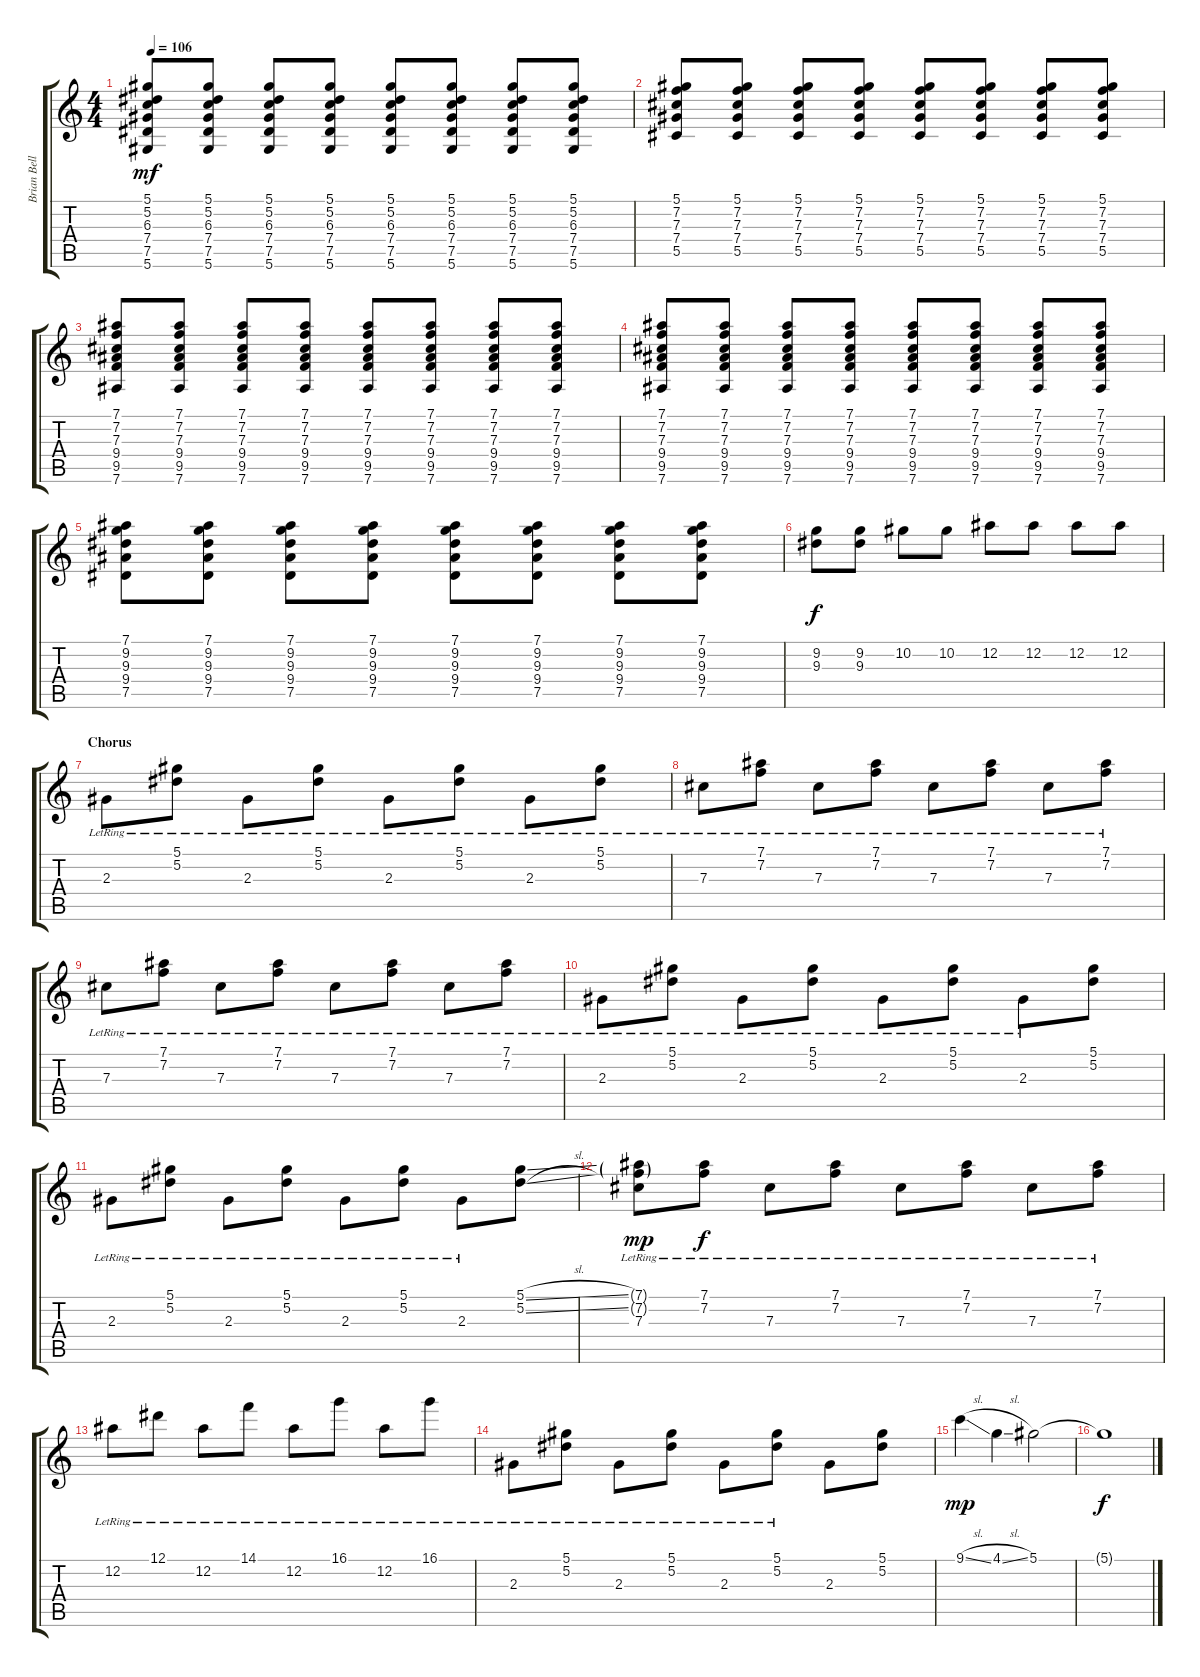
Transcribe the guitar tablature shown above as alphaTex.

\track ("Brian Bell" "Brian Bell") {instrument distortionguitar}
\staff {score tabs}
\tuning (Eb4 Bb3 Gb3 Db3 Ab2 Eb2) {hide}
\ts (4 4)
\tempo 106
\clef g2
\ks c
(5.1 5.2 6.3 7.4 7.5 5.6).8{dy mf} (5.1 5.2 6.3 7.4 7.5 5.6).8 (5.1 5.2 6.3 7.4 7.5 5.6).8 (5.1 5.2 6.3 7.4 7.5 5.6).8 (5.1 5.2 6.3 7.4 7.5 5.6).8 (5.1 5.2 6.3 7.4 7.5 5.6).8 (5.1 5.2 6.3 7.4 7.5 5.6).8 (5.1 5.2 6.3 7.4 7.5 5.6).8 |
(5.1 7.2 7.3 7.4 5.5).8 (5.1 7.2 7.3 7.4 5.5).8 (5.1 7.2 7.3 7.4 5.5).8 (5.1 7.2 7.3 7.4 5.5).8 (5.1 7.2 7.3 7.4 5.5).8 (5.1 7.2 7.3 7.4 5.5).8 (5.1 7.2 7.3 7.4 5.5).8 (5.1 7.2 7.3 7.4 5.5).8 |
(7.1 7.2 7.3 9.4 9.5 7.6).8 (7.1 7.2 7.3 9.4 9.5 7.6).8 (7.1 7.2 7.3 9.4 9.5 7.6).8 (7.1 7.2 7.3 9.4 9.5 7.6).8 (7.1 7.2 7.3 9.4 9.5 7.6).8 (7.1 7.2 7.3 9.4 9.5 7.6).8 (7.1 7.2 7.3 9.4 9.5 7.6).8 (7.1 7.2 7.3 9.4 9.5 7.6).8 |
(7.1 7.2 7.3 9.4 9.5 7.6).8 (7.1 7.2 7.3 9.4 9.5 7.6).8 (7.1 7.2 7.3 9.4 9.5 7.6).8 (7.1 7.2 7.3 9.4 9.5 7.6).8 (7.1 7.2 7.3 9.4 9.5 7.6).8 (7.1 7.2 7.3 9.4 9.5 7.6).8 (7.1 7.2 7.3 9.4 9.5 7.6).8 (7.1 7.2 7.3 9.4 9.5 7.6).8 |
(7.1 9.2 9.3 9.4 7.5).8 (7.1 9.2 9.3 9.4 7.5).8 (7.1 9.2 9.3 9.4 7.5).8 (7.1 9.2 9.3 9.4 7.5).8 (7.1 9.2 9.3 9.4 7.5).8 (7.1 9.2 9.3 9.4 7.5).8 (7.1 9.2 9.3 9.4 7.5).8 (7.1 9.2 9.3 9.4 7.5).8 |
(9.2 9.3).8{dy f} (9.2 9.3).8 10.2.8 10.2.8 12.2.8 12.2.8 12.2.8 12.2.8 |
\section ("" "Chorus")
2.3{lr}.8 (5.1{lr} 5.2{lr}).8 2.3{lr}.8 (5.1{lr} 5.2{lr}).8 2.3{lr}.8 (5.1{lr} 5.2{lr}).8 2.3{lr}.8 (5.1{lr} 5.2{lr}).8 |
7.3{lr}.8 (7.1{lr} 7.2{lr}).8 7.3{lr}.8 (7.1{lr} 7.2{lr}).8 7.3{lr}.8 (7.1{lr} 7.2{lr}).8 7.3{lr}.8 (7.1{lr} 7.2{lr}).8 |
7.3{lr}.8 (7.1{lr} 7.2{lr}).8 7.3{lr}.8 (7.1{lr} 7.2{lr}).8 7.3{lr}.8 (7.1{lr} 7.2{lr}).8 7.3{lr}.8 (7.1{lr} 7.2{lr}).8 |
2.3{lr}.8 (5.1{lr} 5.2{lr}).8 2.3{lr}.8 (5.1{lr} 5.2{lr}).8 2.3{lr}.8 (5.1{lr} 5.2{lr}).8 2.3{lr}.8 (5.1 5.2).8 |
2.3{lr}.8 (5.1{lr} 5.2{lr}).8 2.3{lr}.8 (5.1{lr} 5.2{lr}).8 2.3{lr}.8 (5.1{lr} 5.2{lr}).8 2.3{lr}.8 (5.1{sl} 5.2{sl}).8 |
(7.1{g} 7.2{g} 7.3{lr}).8{dy mp} (7.1{lr} 7.2{lr}).8{dy f} 7.3{lr}.8 (7.1{lr} 7.2{lr}).8 7.3{lr}.8 (7.1{lr} 7.2{lr}).8 7.3{lr}.8 (7.1{lr} 7.2{lr}).8 |
12.2{lr}.8 12.1{lr}.8 12.2{lr}.8 14.1{lr}.8 12.2{lr}.8 16.1{lr}.8 12.2{lr}.8 16.1{lr}.8 |
2.3{lr}.8 (5.1{lr} 5.2{lr}).8 2.3{lr}.8 (5.1{lr} 5.2{lr}).8 2.3{lr}.8 (5.1{lr} 5.2{lr}).8 2.3.8 (5.1 5.2).8 |
9.1{sl}.4{dy mp} 4.1{sl}.4 5.1.2{volume 4} |
5.1{t}.1{dy f}
